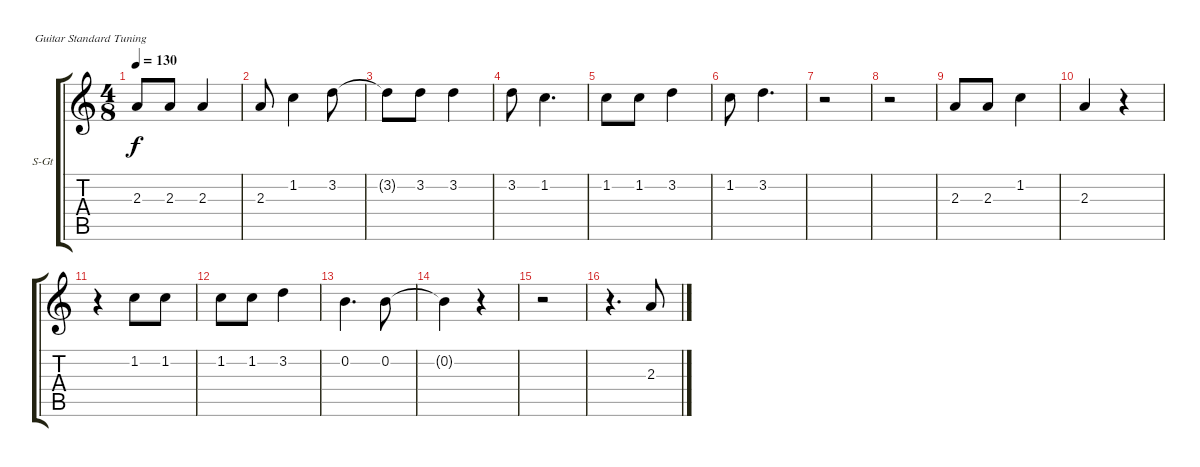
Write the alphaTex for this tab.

\bracketExtendMode groupsimilarinstruments
\firstSystemTrackNameOrientation horizontal
\otherSystemsTrackNameOrientation horizontal
\track ("Вокал" "S-Gt") {instrument fx5brightness}
\staff {score tabs}
\tuning (E4 B3 G3 D3 A2 E2)
\displaytranspose 12
\ts (4 8)
\tempo 130
\clef g2
\ks c
2.3.8{dy f} 2.3.8 2.3.4 |
2.3.8 1.2.4 3.2.8 |
3.2{t}.8 3.2.8 3.2.4 |
3.2.8 1.2.4{d} |
1.2.8 1.2.8 3.2.4 |
1.2.8 3.2.4{d} |
r.2 |
r.2 |
2.3.8 2.3.8 1.2.4 |
2.3.4 r.4 |
r.4 1.2.8 1.2.8 |
1.2.8 1.2.8 3.2.4 |
0.2.4{d} 0.2.8 |
0.2{t}.4 r.4 |
r.2 |
r.4{d} 2.3.8
